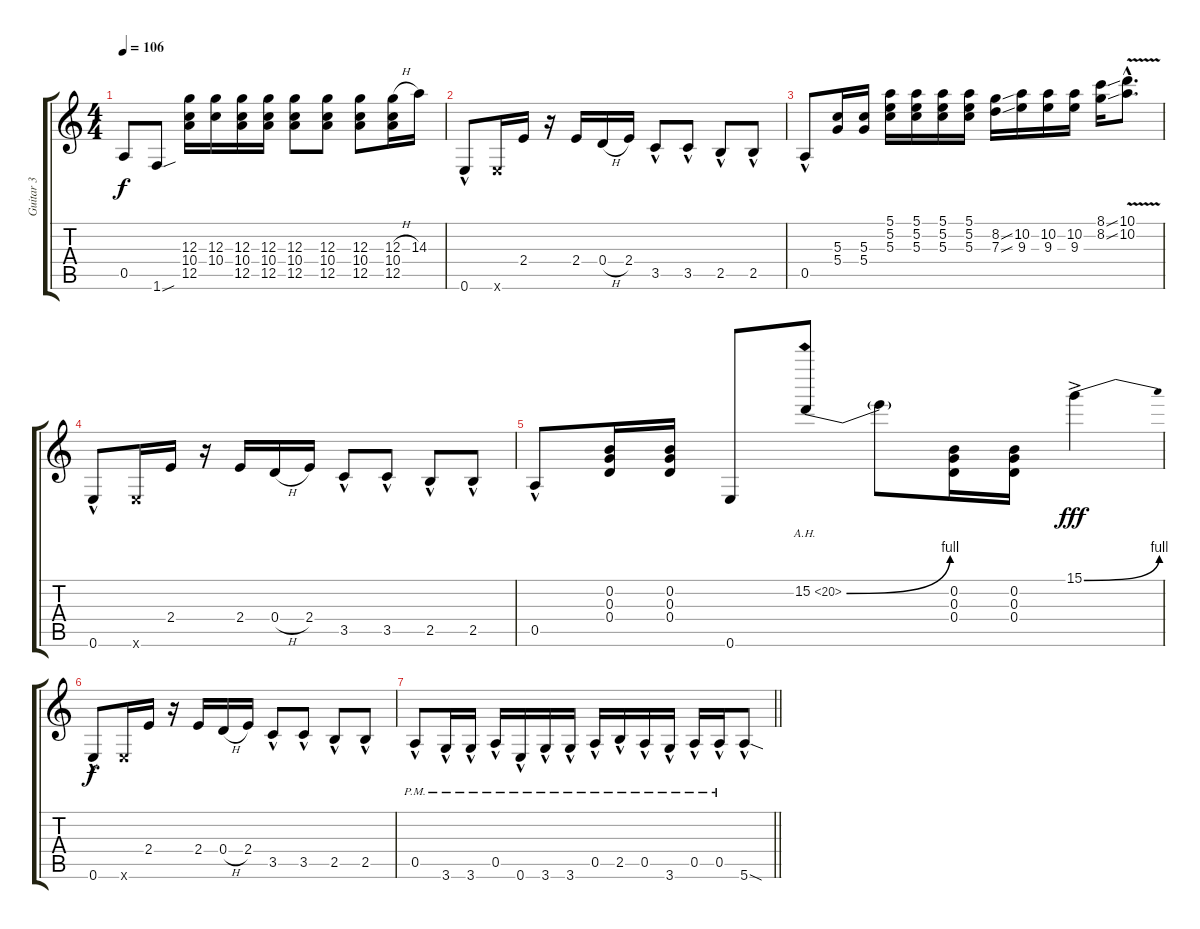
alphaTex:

\track ("Guitar 3" "Guitar 3") {instrument distortionguitar}
\staff {score tabs}
\tuning (E4 B3 G3 D3 A2 E2) {hide}
\ts (4 4)
\tempo 106
\clef g2
\ks c
0.5.8{dy f} 1.6{sou}.8 (12.3 10.4 12.5).16 (12.3 10.4).16 (12.3 10.4 12.5).16 (12.3 10.4 12.5).16 (12.3 10.4 12.5).8 (12.3 10.4 12.5).8 (12.3 10.4 12.5).8 (12.3{h} 10.4 12.5).16 14.3.16 |
0.6{hac}.8 0.6{x}.16 2.4.16 r.16 2.4.16 0.4{h}.16 2.4.16 3.5{hac}.8 3.5{hac}.8 2.5{hac}.8 2.5{hac}.8 |
0.5{hac}.8 (5.3 5.4).16 (5.3 5.4).16 (5.1 5.2 5.3).16 (5.1 5.2 5.3).16 (5.1 5.2 5.3).16 (5.1 5.2 5.3).16 (8.2{ss} 7.3{ss}).16 (10.2 9.3).16 (10.2 9.3).16 (10.2 9.3).16 (8.1{ss} 8.2{ss}).16 (10.1{v hac} 10.2{v hac}).8{d} |
0.6{hac}.8 0.6{x}.16 2.4.16 r.16 2.4.16 0.4{h}.16 2.4.16 3.5{hac}.8 3.5{hac}.8 2.5{hac}.8 2.5{hac}.8 |
0.5{hac}.8 (0.2 0.3 0.4).16 (0.2 0.3 0.4).16 0.6.8 15.2{be (bend 0 0 60 4) ah 5}.8 15.2{t}.8 (0.2 0.3 0.4).16 (0.2 0.3 0.4).16 15.1{be (bend 0 0 60 4) ac}.4{dy fff} |
0.6{hac}.8{dy f} 0.6{x}.16 2.4.16 r.16 2.4.16 0.4{h}.16 2.4.16 3.5{hac}.8 3.5{hac}.8 2.5{hac}.8 2.5{hac}.8 |
\barLineRight lightlight
0.5{hac pm}.8 3.6{hac pm}.16 3.6{hac pm}.16 0.5{hac pm}.16 0.6{hac pm}.16 3.6{hac pm}.16 3.6{hac pm}.16 0.5{hac pm}.16 2.5{hac pm}.16 0.5{hac pm}.16 3.6{hac pm}.16 0.5{hac pm}.16 0.5{hac pm}.16 5.6{sod hac}.8
